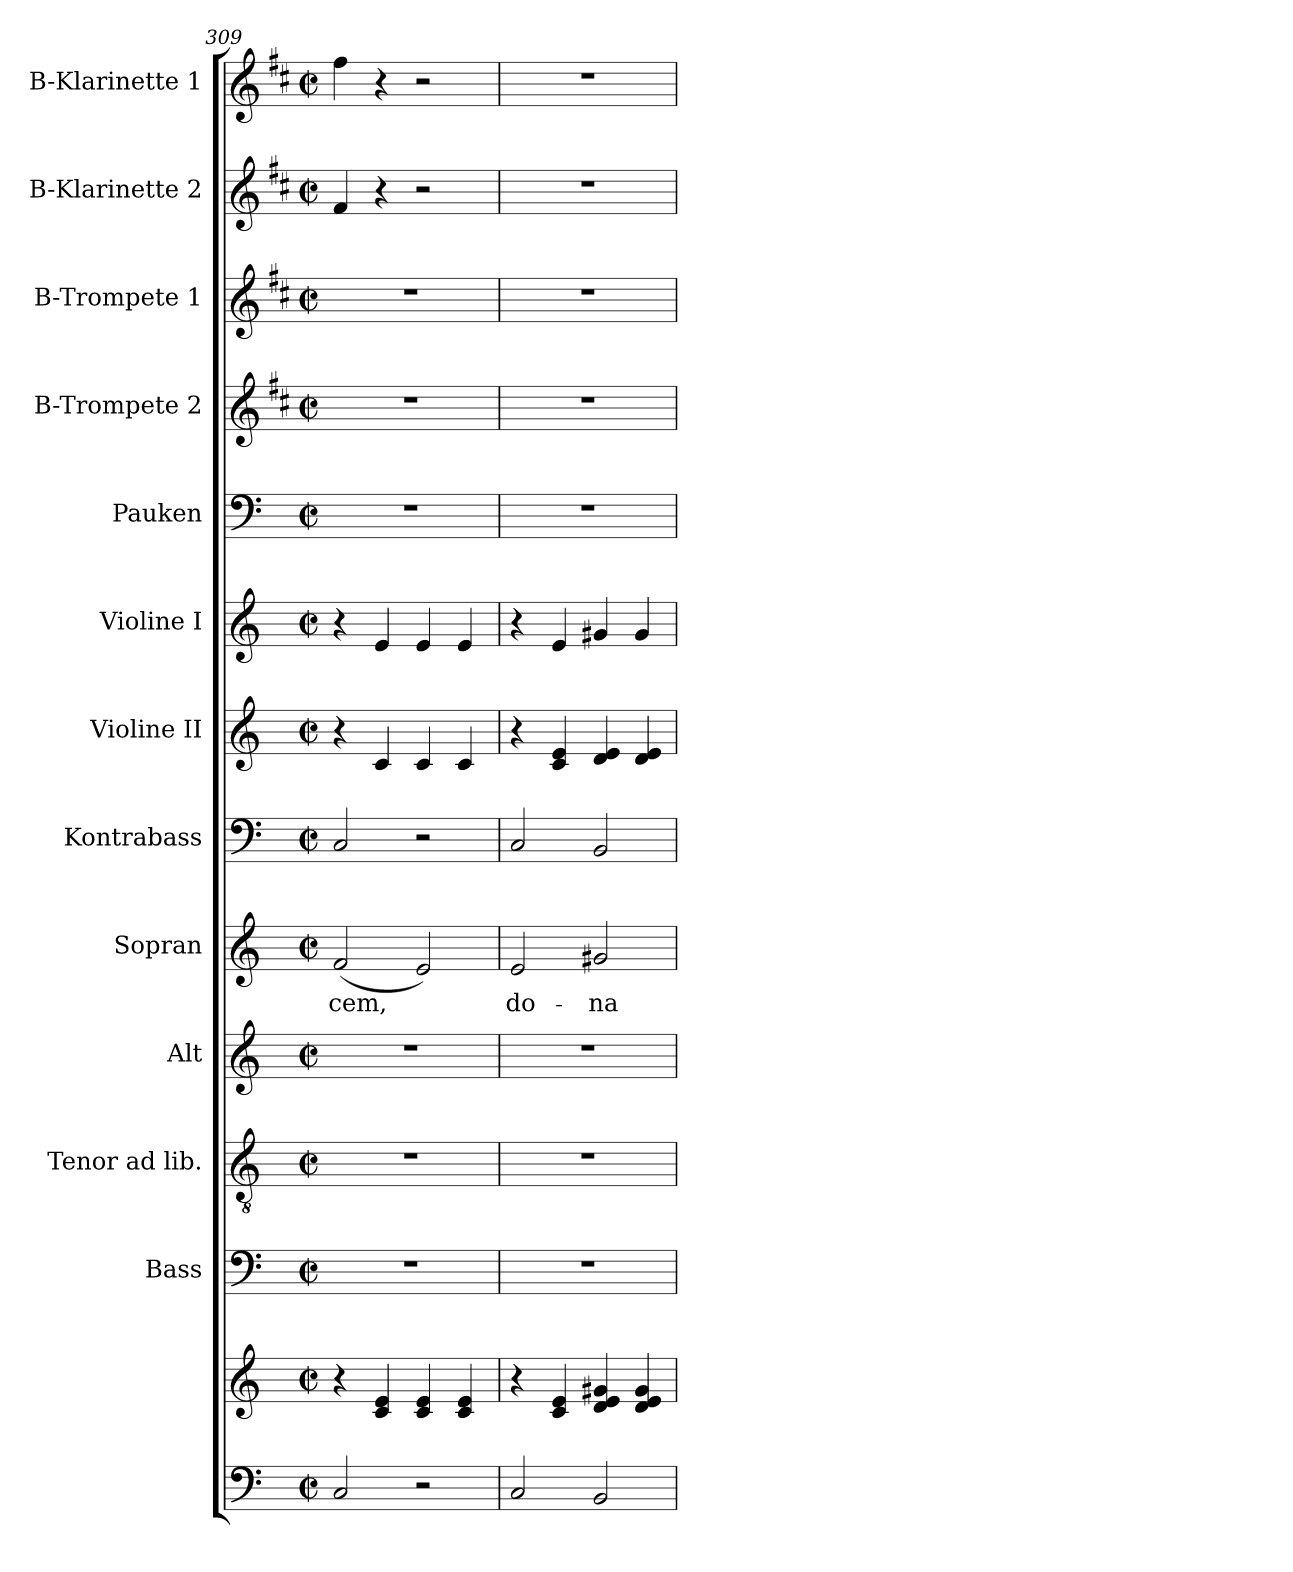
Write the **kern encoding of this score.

**kern	**kern	**kern	**kern	**kern	**kern	**text	**kern	**kern	**kern	**kern	**kern	**kern	**kern	**kern
*part13	*part13	*part12	*part11	*part10	*part9	*part9	*part8	*part7	*part6	*part5	*part4	*part3	*part2	*part1
*staff14	*staff13	*staff12	*staff11	*staff10	*staff9	*staff9	*staff8	*staff7	*staff6	*staff5	*staff4	*staff3	*staff2	*staff1
*	*	*I"Bass	*I"Tenor ad lib.	*I"Alt	*I"Sopran	*	*I"Kontrabass	*I"Violine II	*I"Violine I	*I"Pauken	*I"B-Trompete 2	*I"B-Trompete 1	*I"B-Klarinette 2	*I"B-Klarinette 1
*	*	*I'B.	*I'T.	*I'A.	*I'S.	*	*I'Kb.	*I'Vl. II	*I'Vl. I	*I'Pk.	*I'Trp. 2	*I'Trp. 1	*I'B Kl. 2	*I'B Kl. 1
!!LO:PB:g=z
*clefF4	*clefG2	*clefF4	*clefGv2	*clefG2	*clefG2	*	*clefF4	*clefG2	*clefG2	*clefF4	*clefG2	*clefG2	*clefG2	*clefG2
*	*	*	*	*	*	*	*ITrd7c12	*	*	*	*ITrd1c2	*ITrd1c2	*ITrd1c2	*ITrd1c2
*k[]	*k[]	*k[]	*k[]	*k[]	*k[]	*	*k[]	*k[]	*k[]	*k[]	*k[]	*k[]	*k[]	*k[]
*C:	*C:	*C:	*C:	*C:	*C:	*	*C:	*C:	*C:	*C:	*C:	*C:	*C:	*C:
*M2/2	*M2/2	*M2/2	*M2/2	*M2/2	*M2/2	*	*M2/2	*M2/2	*M2/2	*M2/2	*M2/2	*M2/2	*M2/2	*M2/2
*met(c|)	*met(c|)	*met(c|)	*met(c|)	*met(c|)	*met(c|)	*	*met(c|)	*met(c|)	*met(c|)	*met(c|)	*met(c|)	*met(c|)	*met(c|)	*met(c|)
=309	=309	=309	=309	=309	=309	=309	=309	=309	=309	=309	=309	=309	=309	=309
!	!	!	!	!	!	!LO:LY:b	!	!	!	!	!	!	!	!
2C/	4r	1r	1r	1r	(<2f/	-cem,	2CC/	4r	4r	1r	1r	1r	4e/	4ee\
.	4c/ 4e/	.	.	.	.	.	.	4c/	4e/	.	.	.	4r	4r
2r	4c/ 4e/	.	.	.	2e/)	.	2r	4c/	4e/	.	.	.	2r	2r
.	4c/ 4e/	.	.	.	.	.	.	4c/	4e/	.	.	.	.	.
=310	=310	=310	=310	=310	=310	=310	=310	=310	=310	=310	=310	=310	=310	=310
!	!	!	!	!	!	!LO:LY:b	!	!	!	!	!	!	!	!
2C/	4r	1r	1r	1r	2e/	do-	2CC/	4r	4r	1r	1r	1r	1r	1r
.	4c/ 4e/	.	.	.	.	.	.	4c/ 4e/	4e/	.	.	.	.	.
!	!	!	!	!	!	!LO:LY:b	!	!	!	!	!	!	!	!
2BB/	4d/ 4e/ 4g#X/	.	.	.	2g#X/	-na	2BBB/	4d/ 4e/	4g#X/	.	.	.	.	.
.	4d/ 4e/ 4g#/	.	.	.	.	.	.	4d/ 4e/	4g#/	.	.	.	.	.
=	=	=	=	=	=	=	=	=	=	=	=	=	=	=
*-	*-	*-	*-	*-	*-	*-	*-	*-	*-	*-	*-	*-	*-	*-
